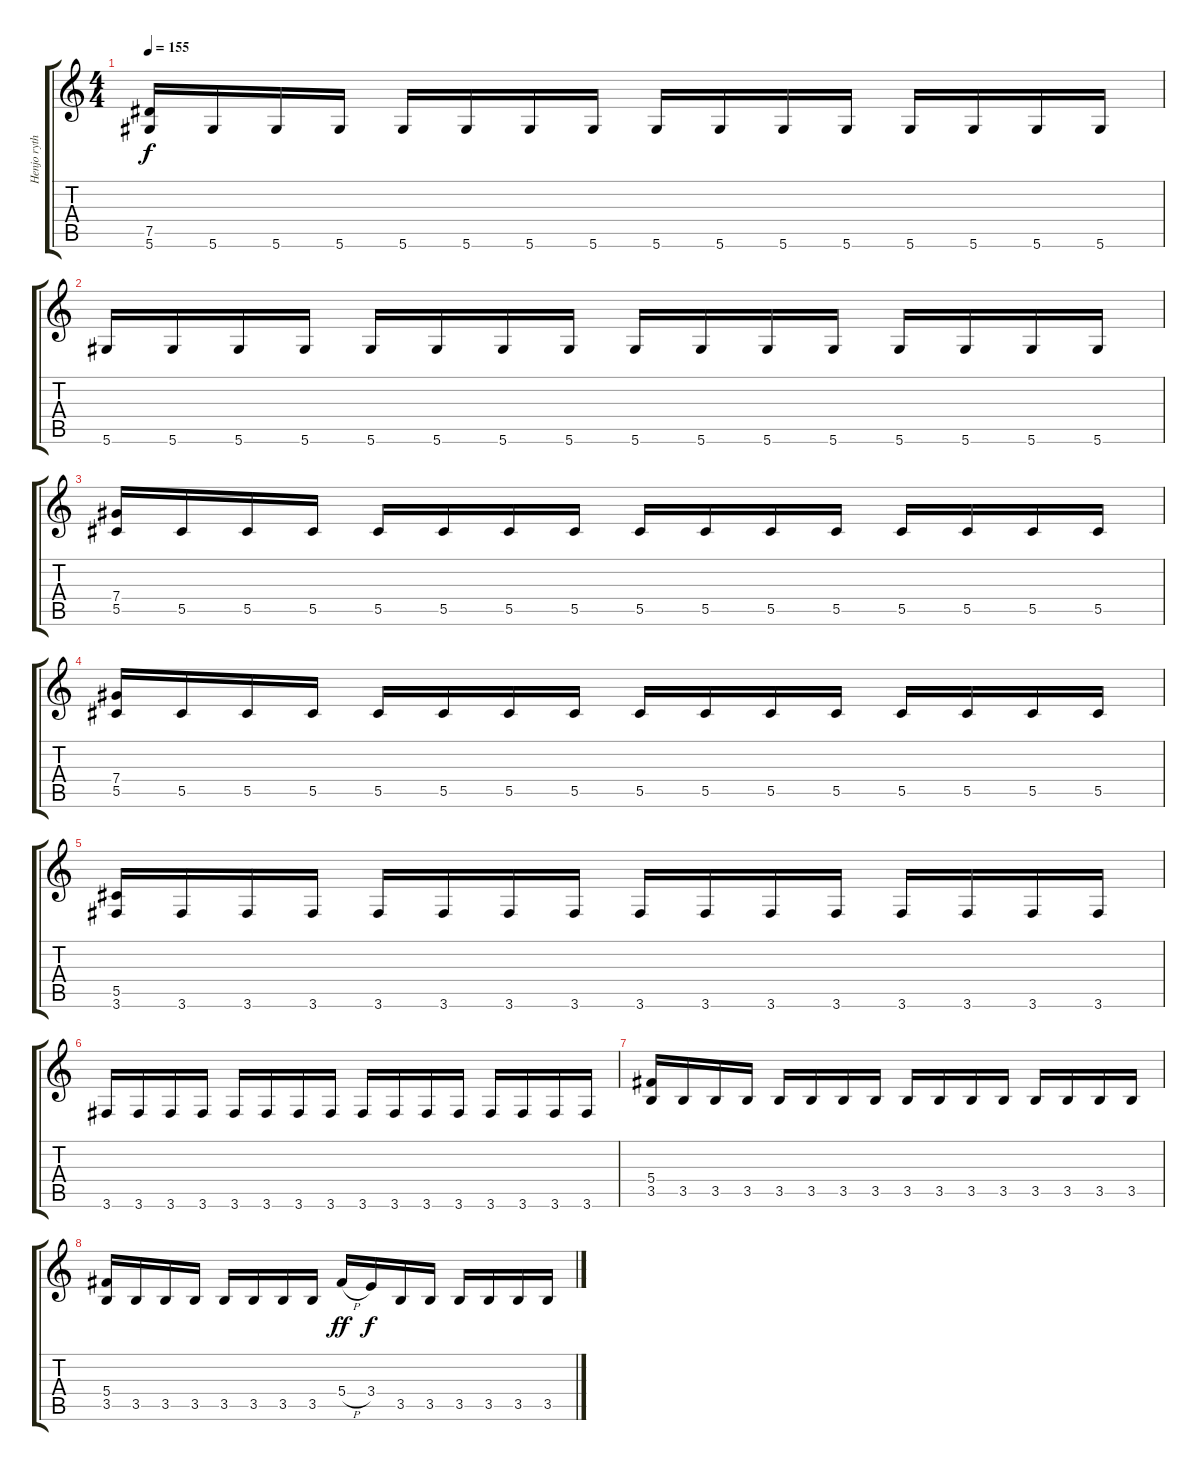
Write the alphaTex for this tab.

\track ("Henjo rythm" "Henjo ryth") {instrument distortionguitar}
\staff {score tabs}
\tuning (Eb4 Bb3 Gb3 Db3 Ab2 Eb2) {hide}
\ts (4 4)
\tempo 155
\clef g2
\ks c
(7.5 5.6).16{dy f} 5.6.16 5.6.16 5.6.16 5.6.16 5.6.16 5.6.16 5.6.16 5.6.16 5.6.16 5.6.16 5.6.16 5.6.16 5.6.16 5.6.16 5.6.16 |
5.6.16 5.6.16 5.6.16 5.6.16 5.6.16 5.6.16 5.6.16 5.6.16 5.6.16 5.6.16 5.6.16 5.6.16 5.6.16 5.6.16 5.6.16 5.6.16 |
(7.4 5.5).16 5.5.16 5.5.16 5.5.16 5.5.16 5.5.16 5.5.16 5.5.16 5.5.16 5.5.16 5.5.16 5.5.16 5.5.16 5.5.16 5.5.16 5.5.16 |
(7.4 5.5).16 5.5.16 5.5.16 5.5.16 5.5.16 5.5.16 5.5.16 5.5.16 5.5.16 5.5.16 5.5.16 5.5.16 5.5.16 5.5.16 5.5.16 5.5.16 |
(5.5 3.6).16 3.6.16 3.6.16 3.6.16 3.6.16 3.6.16 3.6.16 3.6.16 3.6.16 3.6.16 3.6.16 3.6.16 3.6.16 3.6.16 3.6.16 3.6.16 |
3.6.16 3.6.16 3.6.16 3.6.16 3.6.16 3.6.16 3.6.16 3.6.16 3.6.16 3.6.16 3.6.16 3.6.16 3.6.16 3.6.16 3.6.16 3.6.16 |
(5.4 3.5).16 3.5.16 3.5.16 3.5.16 3.5.16 3.5.16 3.5.16 3.5.16 3.5.16 3.5.16 3.5.16 3.5.16 3.5.16 3.5.16 3.5.16 3.5.16 |
(5.4 3.5).16 3.5.16 3.5.16 3.5.16 3.5.16 3.5.16 3.5.16 3.5.16 5.4{h}.16{dy ff} 3.4.16{dy f} 3.5.16 3.5.16 3.5.16 3.5.16 3.5.16 3.5.16
